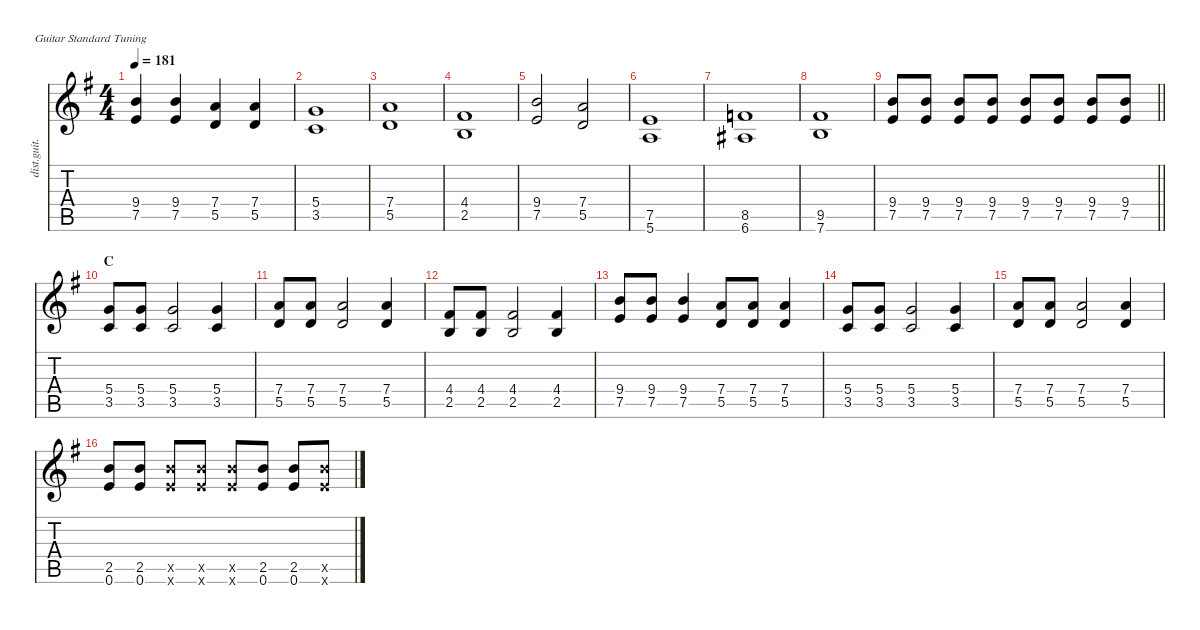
\defaultSystemsLayout 4
\hideDynamics
\bracketExtendMode nobrackets
\track ("Guitar II" "dist.guit.") {instrument distortionguitar}
\staff {score tabs}
\tuning (E4 B3 G3 D3 A2 E2)
\ts (4 4)
\tempo 181
\clef g2
\ks g
(9.4{acc forcenatural} 7.5{acc forcenatural}).4{dy f} (9.4{acc forcenatural} 7.5{acc forcenatural}).4 (7.4{acc forcenatural} 5.5{acc forcenatural}).4 (7.4{acc forcenatural} 5.5{acc forcenatural}).4 |
(5.4{acc forcenatural} 3.5{acc forcenatural}).1 |
(7.4{acc forcenatural} 5.5{acc forcenatural}).1 |
(4.4{acc #} 2.5{acc forcenatural}).1 |
(9.4{acc forcenatural} 7.5{acc forcenatural}).2 (7.4{acc forcenatural} 5.5{acc forcenatural}).2 |
(7.5{acc forcenatural} 5.6{acc forcenatural}).1 |
(8.5{acc forcenatural} 6.6{acc #}).1 |
(9.5{acc #} 7.6{acc forcenatural}).1 |
\barLineRight lightlight
(9.4{acc forcenatural} 7.5{acc forcenatural}).8 (9.4{acc forcenatural} 7.5{acc forcenatural}).8 (9.4{acc forcenatural} 7.5{acc forcenatural}).8 (9.4{acc forcenatural} 7.5{acc forcenatural}).8 (9.4{acc forcenatural} 7.5{acc forcenatural}).8 (9.4{acc forcenatural} 7.5{acc forcenatural}).8 (9.4{acc forcenatural} 7.5{acc forcenatural}).8 (9.4{acc forcenatural} 7.5{acc forcenatural}).8 |
\section ("" "C")
(5.4{acc forcenatural} 3.5{acc forcenatural}).8 (5.4{acc forcenatural} 3.5{acc forcenatural}).8 (5.4{acc forcenatural} 3.5{acc forcenatural}).2 (5.4{acc forcenatural} 3.5{acc forcenatural}).4 |
(7.4{acc forcenatural} 5.5{acc forcenatural}).8 (7.4{acc forcenatural} 5.5{acc forcenatural}).8 (7.4{acc forcenatural} 5.5{acc forcenatural}).2 (7.4{acc forcenatural} 5.5{acc forcenatural}).4 |
(4.4{acc #} 2.5{acc forcenatural}).8 (4.4{acc #} 2.5{acc forcenatural}).8 (4.4{acc #} 2.5{acc forcenatural}).2 (4.4{acc #} 2.5{acc forcenatural}).4 |
(9.4{acc forcenatural} 7.5{acc forcenatural}).8 (9.4{acc forcenatural} 7.5{acc forcenatural}).8 (9.4{acc forcenatural} 7.5{acc forcenatural}).4 (7.4{acc forcenatural} 5.5{acc forcenatural}).8 (7.4{acc forcenatural} 5.5{acc forcenatural}).8 (7.4{acc forcenatural} 5.5{acc forcenatural}).4 |
(5.4{acc forcenatural} 3.5{acc forcenatural}).8 (5.4{acc forcenatural} 3.5{acc forcenatural}).8 (5.4{acc forcenatural} 3.5{acc forcenatural}).2 (5.4{acc forcenatural} 3.5{acc forcenatural}).4 |
(7.4{acc forcenatural} 5.5{acc forcenatural}).8 (7.4{acc forcenatural} 5.5{acc forcenatural}).8 (7.4{acc forcenatural} 5.5{acc forcenatural}).2 (7.4{acc forcenatural} 5.5{acc forcenatural}).4 |
(2.5{acc forcenatural} 0.6{acc forcenatural}).8{ot 8vb} (2.5{acc forcenatural} 0.6{acc forcenatural}).8{ot 8vb} (2.5{x acc forcenatural} 0.6{x acc forcenatural}).8{ot 8vb} (2.5{x acc forcenatural} 0.6{x acc forcenatural}).8{ot 8vb} (2.5{x acc forcenatural} 0.6{x acc forcenatural}).8{ot 8vb} (2.5{acc forcenatural} 0.6{acc forcenatural}).8{ot 8vb} (2.5{acc forcenatural} 0.6{acc forcenatural}).8{ot 8vb} (2.5{x acc forcenatural} 0.6{x acc forcenatural}).8{ot 8vb}
